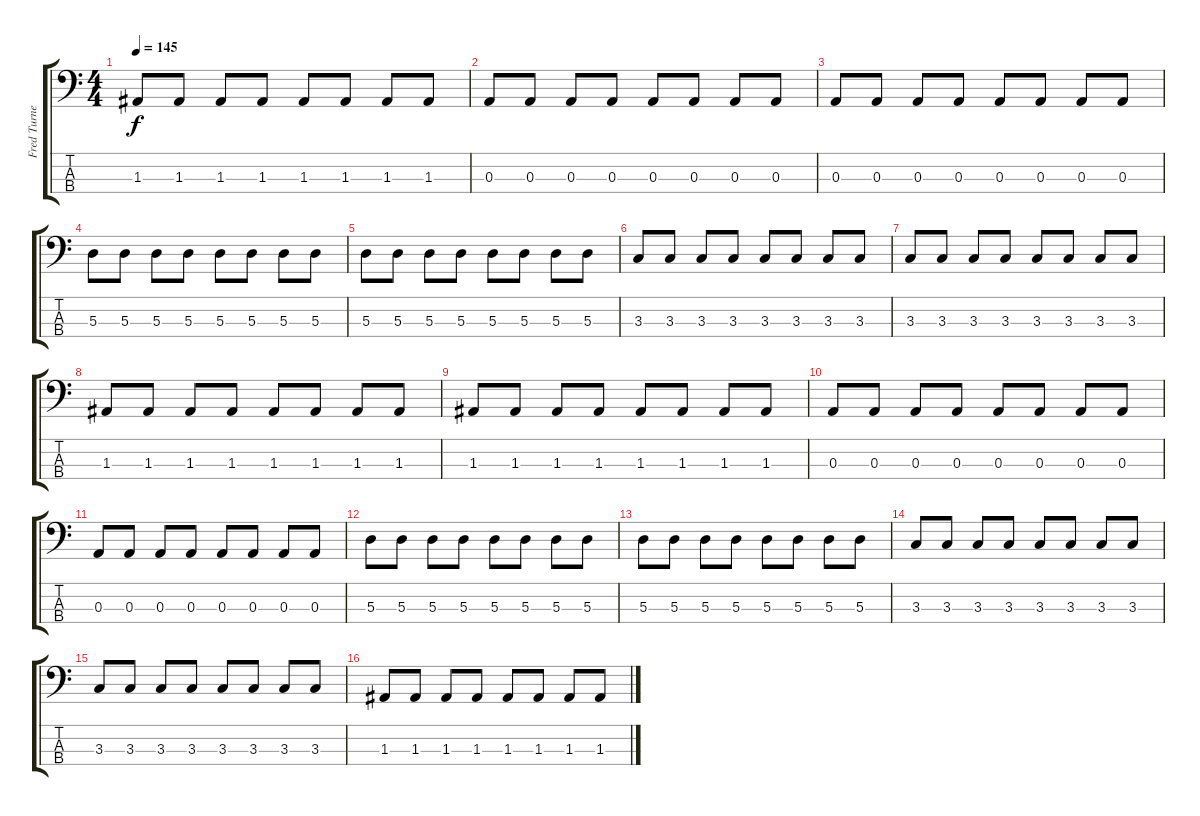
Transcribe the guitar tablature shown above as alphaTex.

\track ("Fred Turner" "Fred Turne") {instrument electricbassfinger}
\staff {score tabs}
\tuning (G2 D2 A1 E1) {hide}
\ts (4 4)
\tempo 145
\clef f4
\ks c
1.3.8{dy f} 1.3.8 1.3.8 1.3.8 1.3.8 1.3.8 1.3.8 1.3.8 |
0.3.8 0.3.8 0.3.8 0.3.8 0.3.8 0.3.8 0.3.8 0.3.8 |
0.3.8 0.3.8 0.3.8 0.3.8 0.3.8 0.3.8 0.3.8 0.3.8 |
5.3.8 5.3.8 5.3.8 5.3.8 5.3.8 5.3.8 5.3.8 5.3.8 |
5.3.8 5.3.8 5.3.8 5.3.8 5.3.8 5.3.8 5.3.8 5.3.8 |
3.3.8 3.3.8 3.3.8 3.3.8 3.3.8 3.3.8 3.3.8 3.3.8 |
3.3.8 3.3.8 3.3.8 3.3.8 3.3.8 3.3.8 3.3.8 3.3.8 |
1.3.8 1.3.8 1.3.8 1.3.8 1.3.8 1.3.8 1.3.8 1.3.8 |
1.3.8 1.3.8 1.3.8 1.3.8 1.3.8 1.3.8 1.3.8 1.3.8 |
0.3.8 0.3.8 0.3.8 0.3.8 0.3.8 0.3.8 0.3.8 0.3.8 |
0.3.8 0.3.8 0.3.8 0.3.8 0.3.8 0.3.8 0.3.8 0.3.8 |
5.3.8 5.3.8 5.3.8 5.3.8 5.3.8 5.3.8 5.3.8 5.3.8 |
5.3.8 5.3.8 5.3.8 5.3.8 5.3.8 5.3.8 5.3.8 5.3.8 |
3.3.8 3.3.8 3.3.8 3.3.8 3.3.8 3.3.8 3.3.8 3.3.8 |
3.3.8 3.3.8 3.3.8 3.3.8 3.3.8 3.3.8 3.3.8 3.3.8 |
1.3.8 1.3.8 1.3.8 1.3.8 1.3.8 1.3.8 1.3.8 1.3.8
